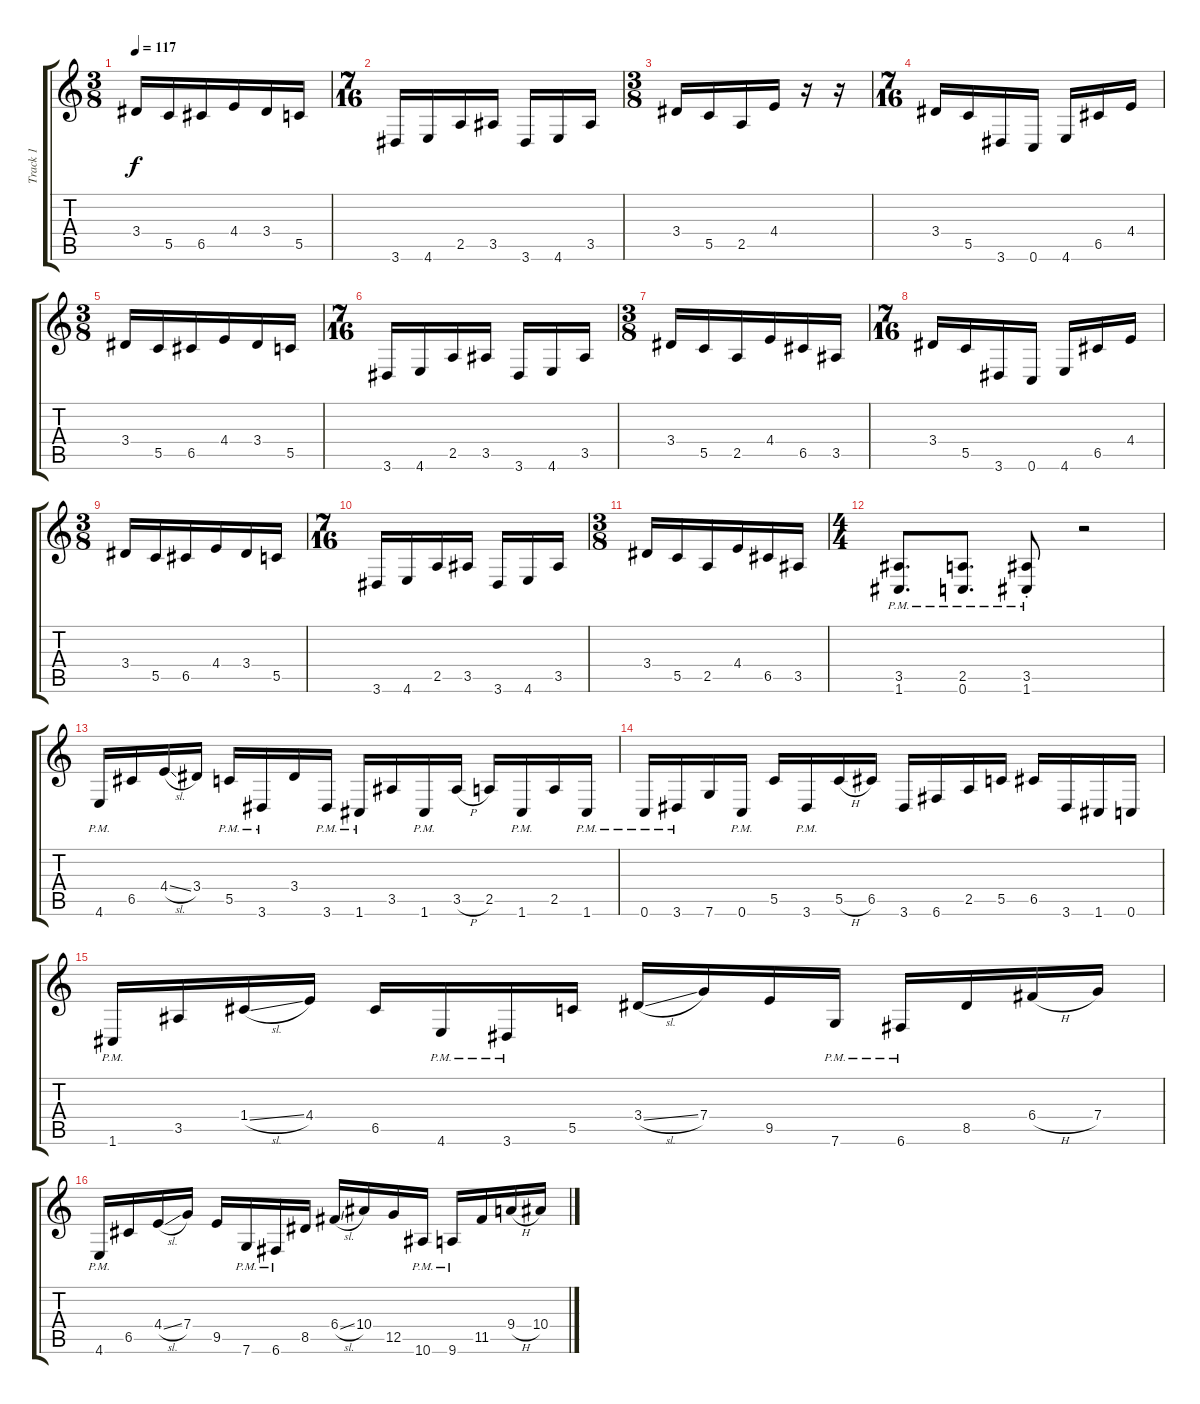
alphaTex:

\track ("Track 1" "Track 1") {instrument overdrivenguitar}
\staff {score tabs}
\tuning (D4 A3 F3 C3 G2 C2) {hide}
\ts (3 8)
\tempo 117
\clef g2
\ks c
3.4.16{dy f} 5.5.16 6.5.16 4.4.16 3.4.16 5.5.16 |
\ts (7 16)
3.6.16 4.6.16 2.5.16 3.5.16 3.6.16 4.6.16 3.5.16 |
\ts (3 8)
3.4.16 5.5.16 2.5.16 4.4.16 r.16 r.16 |
\ts (7 16)
3.4.16 5.5.16 3.6.16 0.6.16 4.6.16 6.5.16 4.4.16 |
\ts (3 8)
3.4.16 5.5.16 6.5.16 4.4.16 3.4.16 5.5.16 |
\ts (7 16)
3.6.16 4.6.16 2.5.16 3.5.16 3.6.16 4.6.16 3.5.16 |
\ts (3 8)
3.4.16 5.5.16 2.5.16 4.4.16 6.5.16 3.5.16 |
\ts (7 16)
3.4.16 5.5.16 3.6.16 0.6.16 4.6.16 6.5.16 4.4.16 |
\ts (3 8)
3.4.16 5.5.16 6.5.16 4.4.16 3.4.16 5.5.16 |
\ts (7 16)
3.6.16 4.6.16 2.5.16 3.5.16 3.6.16 4.6.16 3.5.16 |
\ts (3 8)
3.4.16 5.5.16 2.5.16 4.4.16 6.5.16 3.5.16 |
\ts (4 4)
(3.5{pm} 1.6{pm}).8{d} (2.5{pm} 0.6{pm}).8{d} (3.5{pm st} 1.6{pm st}).8 r.2 |
4.6{pm}.16 6.5.16 4.4{sl}.16 3.4.16 5.5{pm}.16 3.6{pm}.16 3.4.16 3.6{pm}.16 1.6{pm}.16 3.5.16 1.6{pm}.16 3.5{h}.16 2.5.16 1.6{pm}.16 2.5.16 1.6{pm}.16 |
0.6{pm}.16 3.6{pm}.16 7.6.16 0.6{pm}.16 5.5.16 3.6{pm}.16 5.5{h}.16 6.5.16 3.6.16 6.6.16 2.5.16 5.5.16 6.5.16 3.6.16 1.6.16 0.6.16 |
1.6{pm}.16 3.5.16 1.4{sl}.16 4.4.16 6.5.16 4.6{pm}.16 3.6{pm}.16 5.5.16 3.4{sl}.16 7.4.16 9.5.16 7.6{pm}.16 6.6{pm}.16 8.5.16 6.4{h}.16 7.4.16 |
4.6{pm}.16 6.5.16 4.4{sl}.16 7.4.16 9.5.16 7.6{pm}.16 6.6{pm}.16 8.5.16 6.4{sl}.16 10.4.16 12.5.16 10.6{pm}.16 9.6{pm}.16 11.5.16 9.4{h}.16 10.4.16
